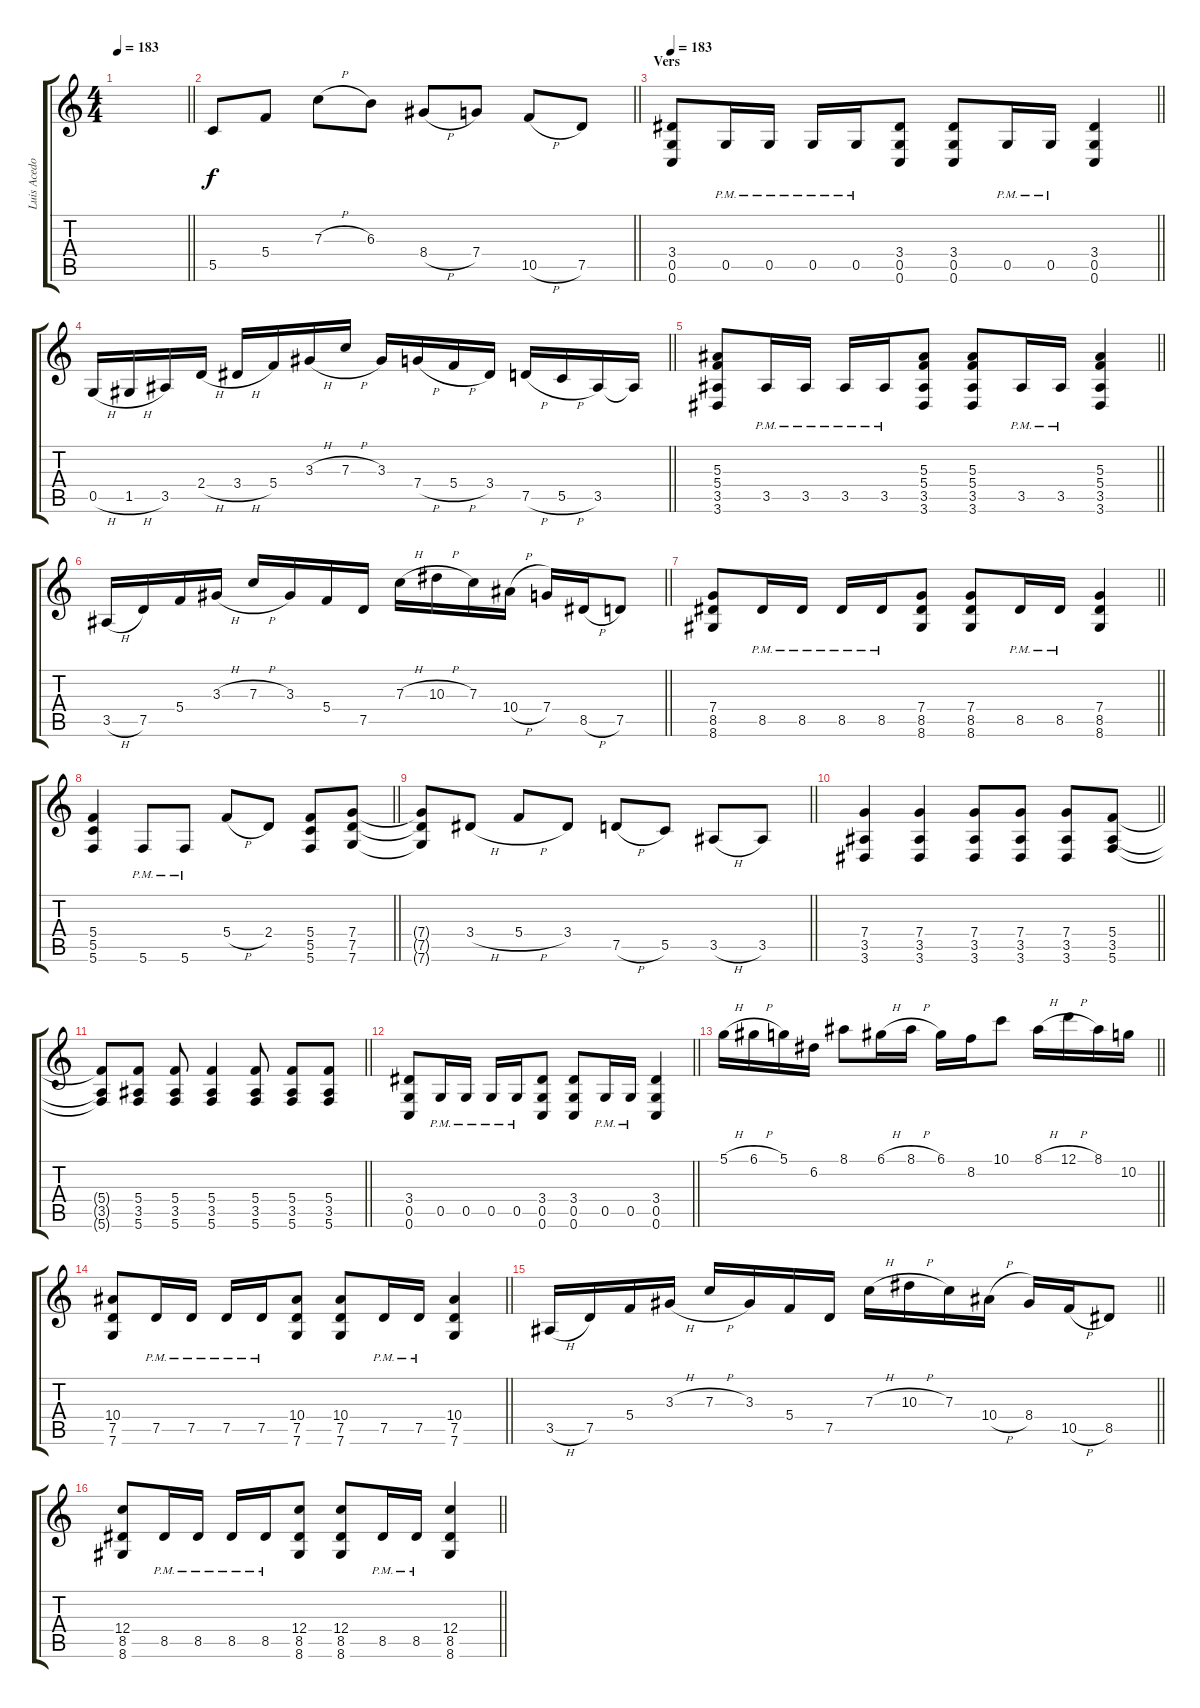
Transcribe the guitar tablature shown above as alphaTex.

\track ("Luis Acedo" "Luis Acedo") {instrument distortionguitar}
\staff {score tabs}
\tuning (D4 A3 F3 C3 G2 C2) {hide}
\ts (4 4)
\tempo 183
\clef g2
\barLineRight lightlight
\ks c
|
\barLineRight lightlight
5.5.8 5.4.8 7.3{h}.8 6.3.8 8.4{h}.8 7.4.8 10.5{h}.8 7.5.8 |
\section ("" "Vers")
\tempo 183
\barLineRight lightlight
(3.4 0.5 0.6).8 0.5{pm}.16 0.5{pm}.16 0.5{pm}.16 0.5{pm}.16 (3.4 0.5 0.6).8 (3.4 0.5 0.6).8 0.5{pm}.16 0.5{pm}.16 (3.4 0.5 0.6).4 |
\barLineRight lightlight
0.5{h}.16 1.5{h}.16 3.5.16 2.4{h}.16 3.4{h}.16 5.4.16 3.3{h}.16 7.3{h}.16 3.3.16 7.4{h}.16 5.4{h}.16 3.4.16 7.5{h}.16 5.5{h}.16 3.5.16 3.5{t}.16 |
\barLineRight lightlight
(5.3 5.4 3.5 3.6).8 3.5{pm}.16 3.5{pm}.16 3.5{pm}.16 3.5{pm}.16 (5.3 5.4 3.5 3.6).8 (5.3 5.4 3.5 3.6).8 3.5{pm}.16 3.5{pm}.16 (5.3 5.4 3.5 3.6).4 |
\barLineRight lightlight
3.5{h}.16 7.5.16 5.4.16 3.3{h}.16 7.3{h}.16 3.3.16 5.4.16 7.5.16 7.3{h}.16 10.3{h}.16 7.3.16 10.4{h}.16 7.4.16 8.5{h}.16 7.5.8 |
\barLineRight lightlight
(7.4 8.5 8.6).8 8.5{pm}.16 8.5{pm}.16 8.5{pm}.16 8.5{pm}.16 (7.4 8.5 8.6).8 (7.4 8.5 8.6).8 8.5{pm}.16 8.5{pm}.16 (7.4 8.5 8.6).4 |
\barLineRight lightlight
(5.4 5.5 5.6).4 5.6{pm}.8 5.6{pm}.8 5.4{h}.8 2.4.8 (5.4 5.5 5.6).8 (7.4 7.5 7.6).8 |
\barLineRight lightlight
(7.4{t} 7.5{t} 7.6{t}).8 3.4{h}.8 5.4{h}.8 3.4.8 7.5{h}.8 5.5.8 3.5{h}.8 3.5.8 |
\barLineRight lightlight
(7.4 3.5 3.6).4 (7.4 3.5 3.6).4 (7.4 3.5 3.6).8 (7.4 3.5 3.6).8 (7.4 3.5 3.6).8 (5.4 3.5 5.6).8 |
\barLineRight lightlight
(5.4{t} 3.5{t} 5.6{t}).8 (5.4 3.5 5.6).8 (5.4 3.5 5.6).8 (5.4 3.5 5.6).4 (5.4 3.5 5.6).8 (5.4 3.5 5.6).8 (5.4 3.5 5.6).8 |
\barLineRight lightlight
(3.4 0.5 0.6).8 0.5{pm}.16 0.5{pm}.16 0.5{pm}.16 0.5{pm}.16 (3.4 0.5 0.6).8 (3.4 0.5 0.6).8 0.5{pm}.16 0.5{pm}.16 (3.4 0.5 0.6).4 |
\barLineRight lightlight
5.1{h}.16 6.1{h}.16 5.1.16 6.2.16 8.1.8 6.1{h}.16 8.1{h}.16 6.1.16 8.2.16 10.1.8 8.1{h}.16 12.1{h}.16 8.1.16 10.2.16 |
\barLineRight lightlight
(10.4 7.5 7.6).8 7.5{pm}.16 7.5{pm}.16 7.5{pm}.16 7.5{pm}.16 (10.4 7.5 7.6).8 (10.4 7.5 7.6).8 7.5{pm}.16 7.5{pm}.16 (10.4 7.5 7.6).4 |
\barLineRight lightlight
3.5{h}.16 7.5.16 5.4.16 3.3{h}.16 7.3{h}.16 3.3.16 5.4.16 7.5.16 7.3{h}.16 10.3{h}.16 7.3.16 10.4{h}.16 8.4.16 10.5{h}.16 8.5.8 |
\barLineRight lightlight
(12.4 8.5 8.6).8 8.5{pm}.16 8.5{pm}.16 8.5{pm}.16 8.5{pm}.16 (12.4 8.5 8.6).8 (12.4 8.5 8.6).8 8.5{pm}.16 8.5{pm}.16 (12.4 8.5 8.6).4
